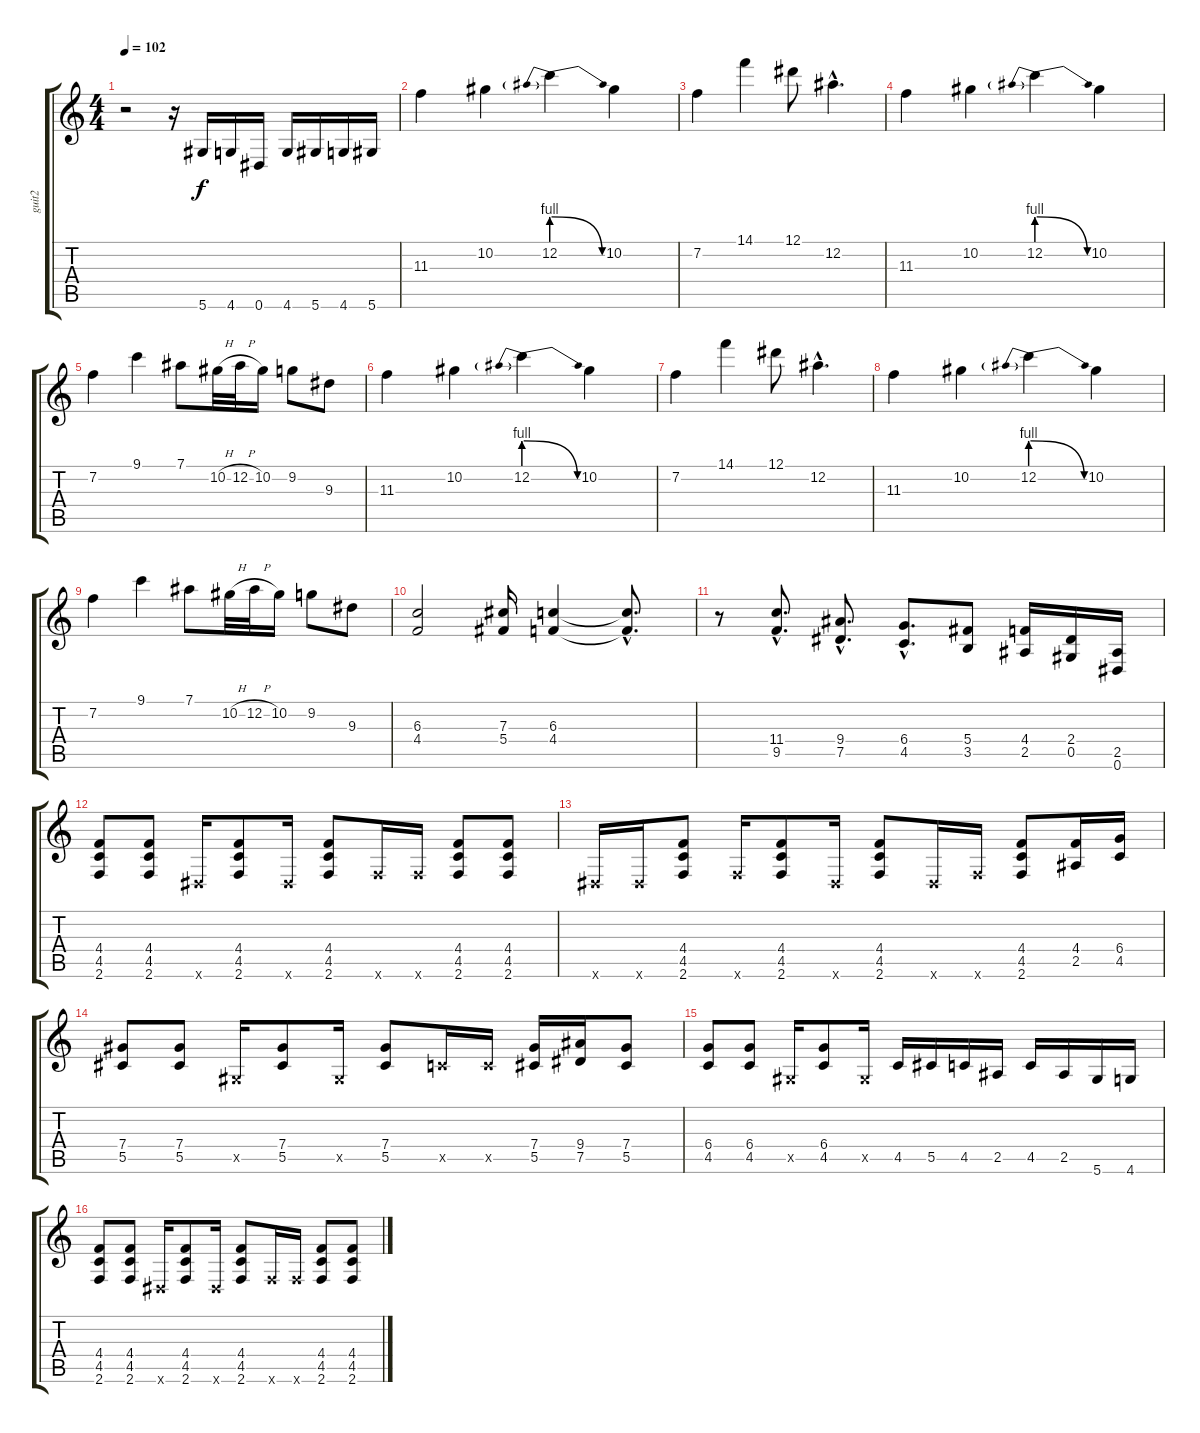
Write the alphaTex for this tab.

\track ("guit2" "guit2") {instrument overdrivenguitar}
\staff {score tabs}
\tuning (Eb4 Bb3 Gb3 Db3 Ab2 Eb2) {hide}
\ts (4 4)
\tempo 102
\clef g2
\ks c
r.2{dy f instrument overdrivenguitar} r.16 5.6.16 4.6.16 0.6.16 4.6.16 5.6.16 4.6.16 5.6.16 |
11.3.4 10.2.4 12.2{be (prebendrelease 0 4 60 0)}.4 10.2.4 |
7.2.4 14.1.4 12.1.8 12.2{hac}.4{d} |
11.3.4 10.2.4 12.2{be (prebendrelease 0 4 60 0)}.4 10.2.4 |
7.2.4 9.1.4 7.1.8 10.2{h}.32 12.2{h}.32 10.2.16 9.2.8 9.3.8 |
11.3.4 10.2.4 12.2{be (prebendrelease 0 4 60 0)}.4 10.2.4 |
7.2.4 14.1.4 12.1.8 12.2{hac}.4{d} |
11.3.4 10.2.4 12.2{be (prebendrelease 0 4 60 0)}.4 10.2.4 |
7.2.4 9.1.4 7.1.8 10.2{h}.32 12.2{h}.32 10.2.16 9.2.8 9.3.8 |
(6.3 4.4).2 (7.3 5.4).16 (6.3 4.4).4 (6.3{hac t} 4.4{hac t}).8{d} |
r.8 (11.4{hac} 9.5{hac}).8{d} (9.4{hac} 7.5{hac}).8{d} (6.4{hac} 4.5{hac}).8{d} (5.4 3.5).8 (4.4 2.5).16 (2.4 0.5).16 (2.5 0.6).16 |
(4.4 4.5 2.6).8 (4.4 4.5 2.6).8 0.6{x}.16 (4.4 4.5 2.6).8 0.6{x}.16 (4.4 4.5 2.6).8 2.6{x}.16 2.6{x}.16 (4.4 4.5 2.6).8 (4.4 4.5 2.6).8 |
0.6{x}.16 0.6{x}.16 (4.4 4.5 2.6).8 2.6{x}.16 (4.4 4.5 2.6).8 0.6{x}.16 (4.4 4.5 2.6).8 0.6{x}.16 2.6{x}.16 (4.4 4.5 2.6).8 (4.4 2.5).16 (6.4 4.5).16 |
(7.4 5.5).8 (7.4 5.5).8 0.5{x}.16 (7.4 5.5).8 0.5{x}.16 (7.4 5.5).8 4.5{x}.16 4.5{x}.16 (7.4 5.5).16 (9.4 7.5).16 (7.4 5.5).8 |
(6.4 4.5).8 (6.4 4.5).8 0.5{x}.16 (6.4 4.5).8 0.5{x}.16 4.5.16 5.5.16 4.5.16 2.5.16 4.5.16 2.5.16 5.6.16 4.6.16 |
(4.4 4.5 2.6).8 (4.4 4.5 2.6).8 0.6{x}.16 (4.4 4.5 2.6).8 0.6{x}.16 (4.4 4.5 2.6).8 2.6{x}.16 2.6{x}.16 (4.4 4.5 2.6).8 (4.4 4.5 2.6).8
